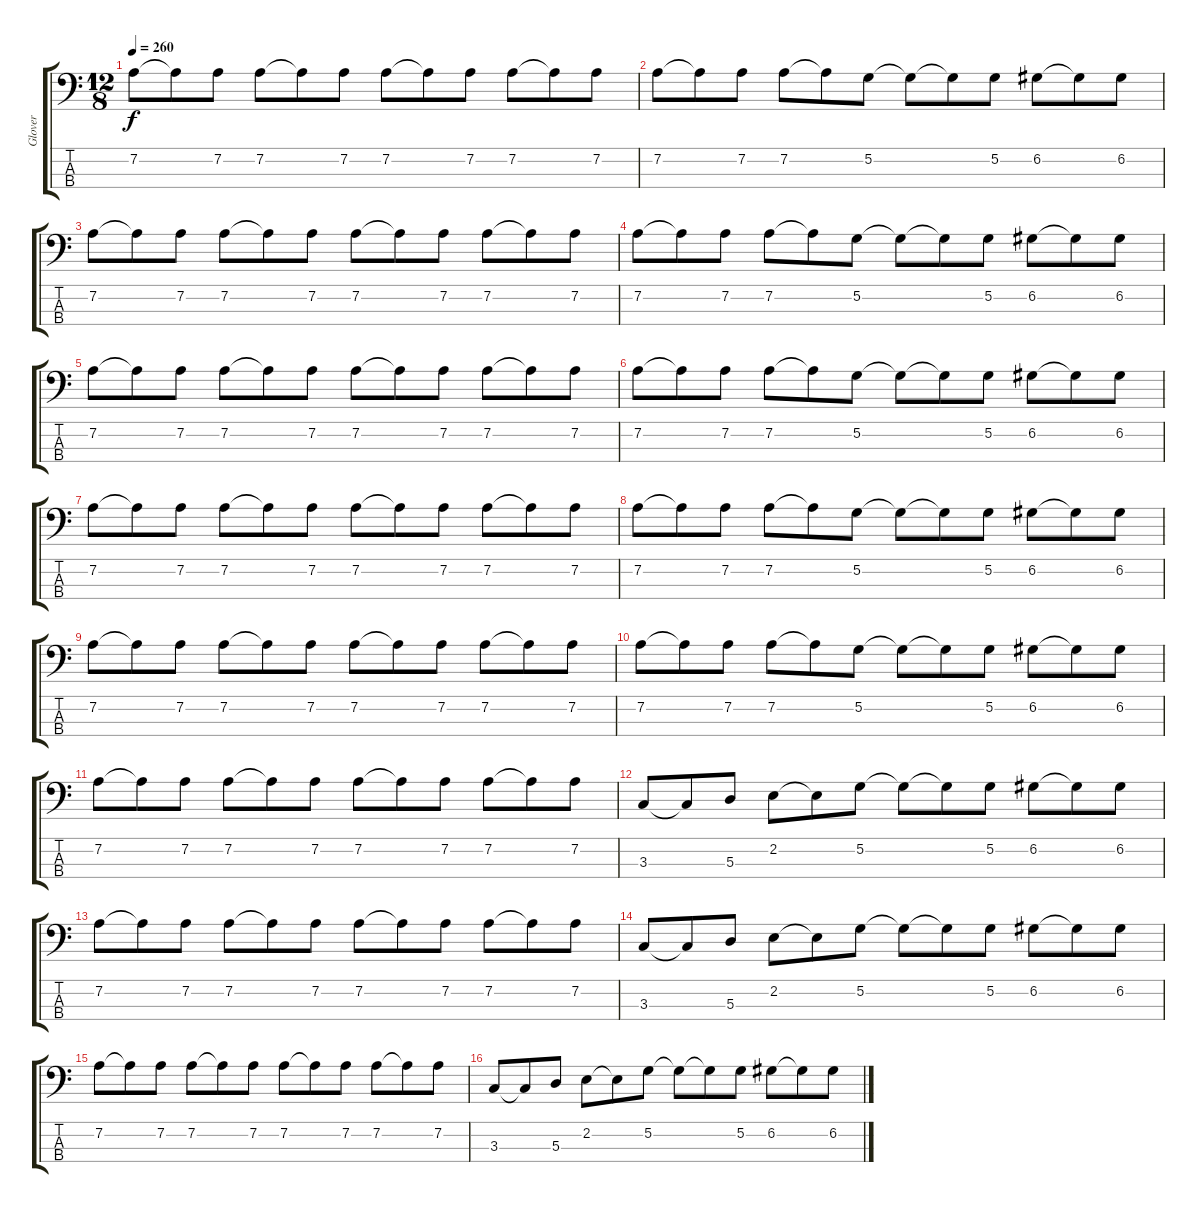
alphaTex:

\track ("Glover" "Glover") {instrument electricbassfinger}
\staff {score tabs}
\tuning (G2 D2 A1 E1) {hide}
\ts (12 8)
\tempo 260
\clef f4
\ks c
7.2.8{dy f} 7.2{t}.8 7.2.8 7.2.8 7.2{t}.8 7.2.8 7.2.8 7.2{t}.8 7.2.8 7.2.8 7.2{t}.8 7.2.8 |
7.2.8 7.2{t}.8 7.2.8 7.2.8 7.2{t}.8 5.2.8 5.2{t}.8 5.2{t}.8 5.2.8 6.2.8 6.2{t}.8 6.2.8 |
7.2.8 7.2{t}.8 7.2.8 7.2.8 7.2{t}.8 7.2.8 7.2.8 7.2{t}.8 7.2.8 7.2.8 7.2{t}.8 7.2.8 |
7.2.8 7.2{t}.8 7.2.8 7.2.8 7.2{t}.8 5.2.8 5.2{t}.8 5.2{t}.8 5.2.8 6.2.8 6.2{t}.8 6.2.8 |
7.2.8 7.2{t}.8 7.2.8 7.2.8 7.2{t}.8 7.2.8 7.2.8 7.2{t}.8 7.2.8 7.2.8 7.2{t}.8 7.2.8 |
7.2.8 7.2{t}.8 7.2.8 7.2.8 7.2{t}.8 5.2.8 5.2{t}.8 5.2{t}.8 5.2.8 6.2.8 6.2{t}.8 6.2.8 |
7.2.8 7.2{t}.8 7.2.8 7.2.8 7.2{t}.8 7.2.8 7.2.8 7.2{t}.8 7.2.8 7.2.8 7.2{t}.8 7.2.8 |
7.2.8 7.2{t}.8 7.2.8 7.2.8 7.2{t}.8 5.2.8 5.2{t}.8 5.2{t}.8 5.2.8 6.2.8 6.2{t}.8 6.2.8 |
7.2.8 7.2{t}.8 7.2.8 7.2.8 7.2{t}.8 7.2.8 7.2.8 7.2{t}.8 7.2.8 7.2.8 7.2{t}.8 7.2.8 |
7.2.8 7.2{t}.8 7.2.8 7.2.8 7.2{t}.8 5.2.8 5.2{t}.8 5.2{t}.8 5.2.8 6.2.8 6.2{t}.8 6.2.8 |
7.2.8 7.2{t}.8 7.2.8 7.2.8 7.2{t}.8 7.2.8 7.2.8 7.2{t}.8 7.2.8 7.2.8 7.2{t}.8 7.2.8 |
3.3.8 3.3{t}.8 5.3.8 2.2.8 2.2{t}.8 5.2.8 5.2{t}.8 5.2{t}.8 5.2.8 6.2.8 6.2{t}.8 6.2.8 |
7.2.8 7.2{t}.8 7.2.8 7.2.8 7.2{t}.8 7.2.8 7.2.8 7.2{t}.8 7.2.8 7.2.8 7.2{t}.8 7.2.8 |
3.3.8 3.3{t}.8 5.3.8 2.2.8 2.2{t}.8 5.2.8 5.2{t}.8 5.2{t}.8 5.2.8 6.2.8 6.2{t}.8 6.2.8 |
7.2.8 7.2{t}.8 7.2.8 7.2.8 7.2{t}.8 7.2.8 7.2.8 7.2{t}.8 7.2.8 7.2.8 7.2{t}.8 7.2.8 |
3.3.8 3.3{t}.8 5.3.8 2.2.8 2.2{t}.8 5.2.8 5.2{t}.8 5.2{t}.8 5.2.8 6.2.8 6.2{t}.8 6.2.8
